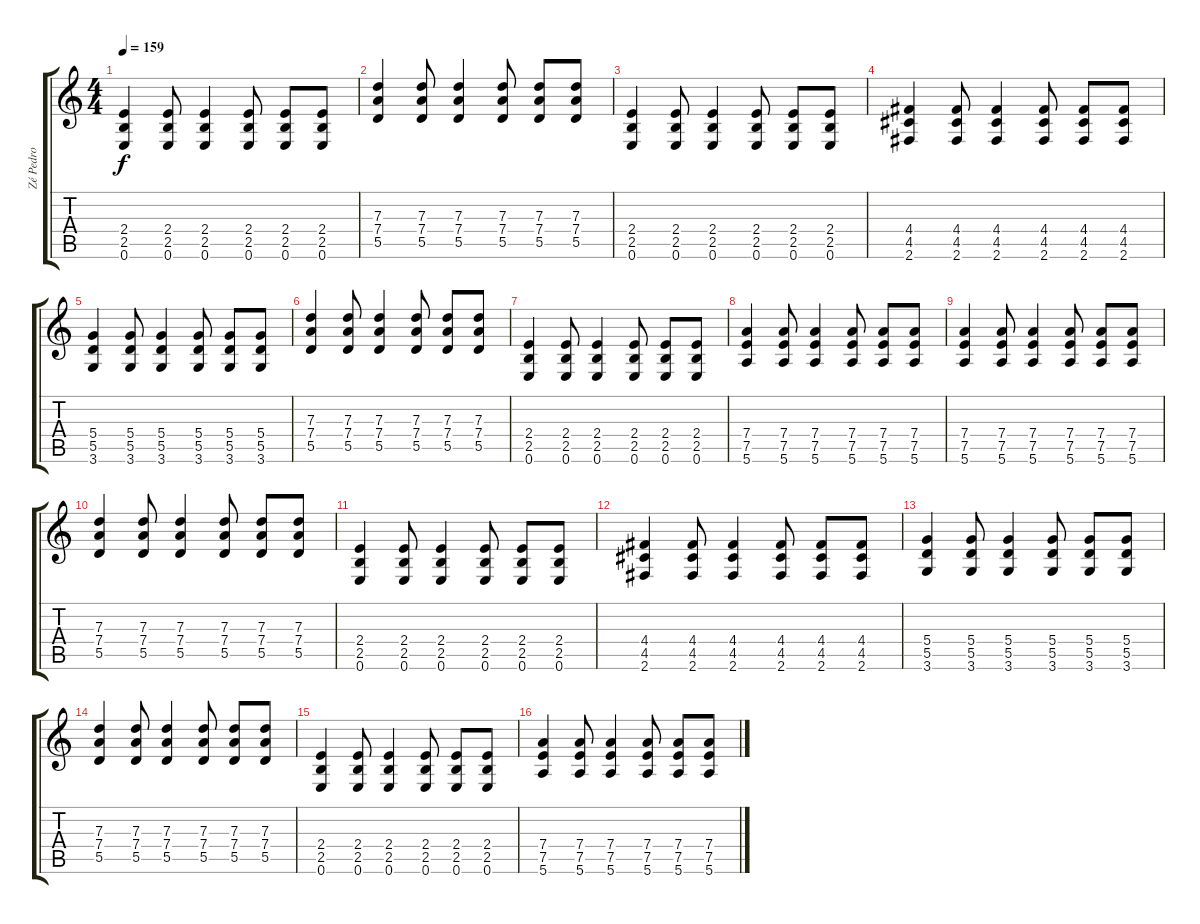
\track ("Zé Pedro" "Zé Pedro") {instrument overdrivenguitar}
\staff {score tabs}
\tuning (E4 B3 G3 D3 A2 E2) {hide}
\ts (4 4)
\tempo 159
\clef g2
\ks c
(2.4 2.5 0.6).4{dy f} (2.4 2.5 0.6).8 (2.4 2.5 0.6).4 (2.4 2.5 0.6).8 (2.4 2.5 0.6).8 (2.4 2.5 0.6).8 |
(7.3 7.4 5.5).4 (7.3 7.4 5.5).8 (7.3 7.4 5.5).4 (7.3 7.4 5.5).8 (7.3 7.4 5.5).8 (7.3 7.4 5.5).8 |
(2.4 2.5 0.6).4 (2.4 2.5 0.6).8 (2.4 2.5 0.6).4 (2.4 2.5 0.6).8 (2.4 2.5 0.6).8 (2.4 2.5 0.6).8 |
(4.4 4.5 2.6).4 (4.4 4.5 2.6).8 (4.4 4.5 2.6).4 (4.4 4.5 2.6).8 (4.4 4.5 2.6).8 (4.4 4.5 2.6).8 |
(5.4 5.5 3.6).4 (5.4 5.5 3.6).8 (5.4 5.5 3.6).4 (5.4 5.5 3.6).8 (5.4 5.5 3.6).8 (5.4 5.5 3.6).8 |
(7.3 7.4 5.5).4 (7.3 7.4 5.5).8 (7.3 7.4 5.5).4 (7.3 7.4 5.5).8 (7.3 7.4 5.5).8 (7.3 7.4 5.5).8 |
(2.4 2.5 0.6).4 (2.4 2.5 0.6).8 (2.4 2.5 0.6).4 (2.4 2.5 0.6).8 (2.4 2.5 0.6).8 (2.4 2.5 0.6).8 |
(7.4 7.5 5.6).4 (7.4 7.5 5.6).8 (7.4 7.5 5.6).4 (7.4 7.5 5.6).8 (7.4 7.5 5.6).8 (7.4 7.5 5.6).8 |
(7.4 7.5 5.6).4 (7.4 7.5 5.6).8 (7.4 7.5 5.6).4 (7.4 7.5 5.6).8 (7.4 7.5 5.6).8 (7.4 7.5 5.6).8 |
(7.3 7.4 5.5).4 (7.3 7.4 5.5).8 (7.3 7.4 5.5).4 (7.3 7.4 5.5).8 (7.3 7.4 5.5).8 (7.3 7.4 5.5).8 |
(2.4 2.5 0.6).4 (2.4 2.5 0.6).8 (2.4 2.5 0.6).4 (2.4 2.5 0.6).8 (2.4 2.5 0.6).8 (2.4 2.5 0.6).8 |
(4.4 4.5 2.6).4 (4.4 4.5 2.6).8 (4.4 4.5 2.6).4 (4.4 4.5 2.6).8 (4.4 4.5 2.6).8 (4.4 4.5 2.6).8 |
(5.4 5.5 3.6).4 (5.4 5.5 3.6).8 (5.4 5.5 3.6).4 (5.4 5.5 3.6).8 (5.4 5.5 3.6).8 (5.4 5.5 3.6).8 |
(7.3 7.4 5.5).4 (7.3 7.4 5.5).8 (7.3 7.4 5.5).4 (7.3 7.4 5.5).8 (7.3 7.4 5.5).8 (7.3 7.4 5.5).8 |
(2.4 2.5 0.6).4 (2.4 2.5 0.6).8 (2.4 2.5 0.6).4 (2.4 2.5 0.6).8 (2.4 2.5 0.6).8 (2.4 2.5 0.6).8 |
(7.4 7.5 5.6).4 (7.4 7.5 5.6).8 (7.4 7.5 5.6).4 (7.4 7.5 5.6).8 (7.4 7.5 5.6).8 (7.4 7.5 5.6).8
